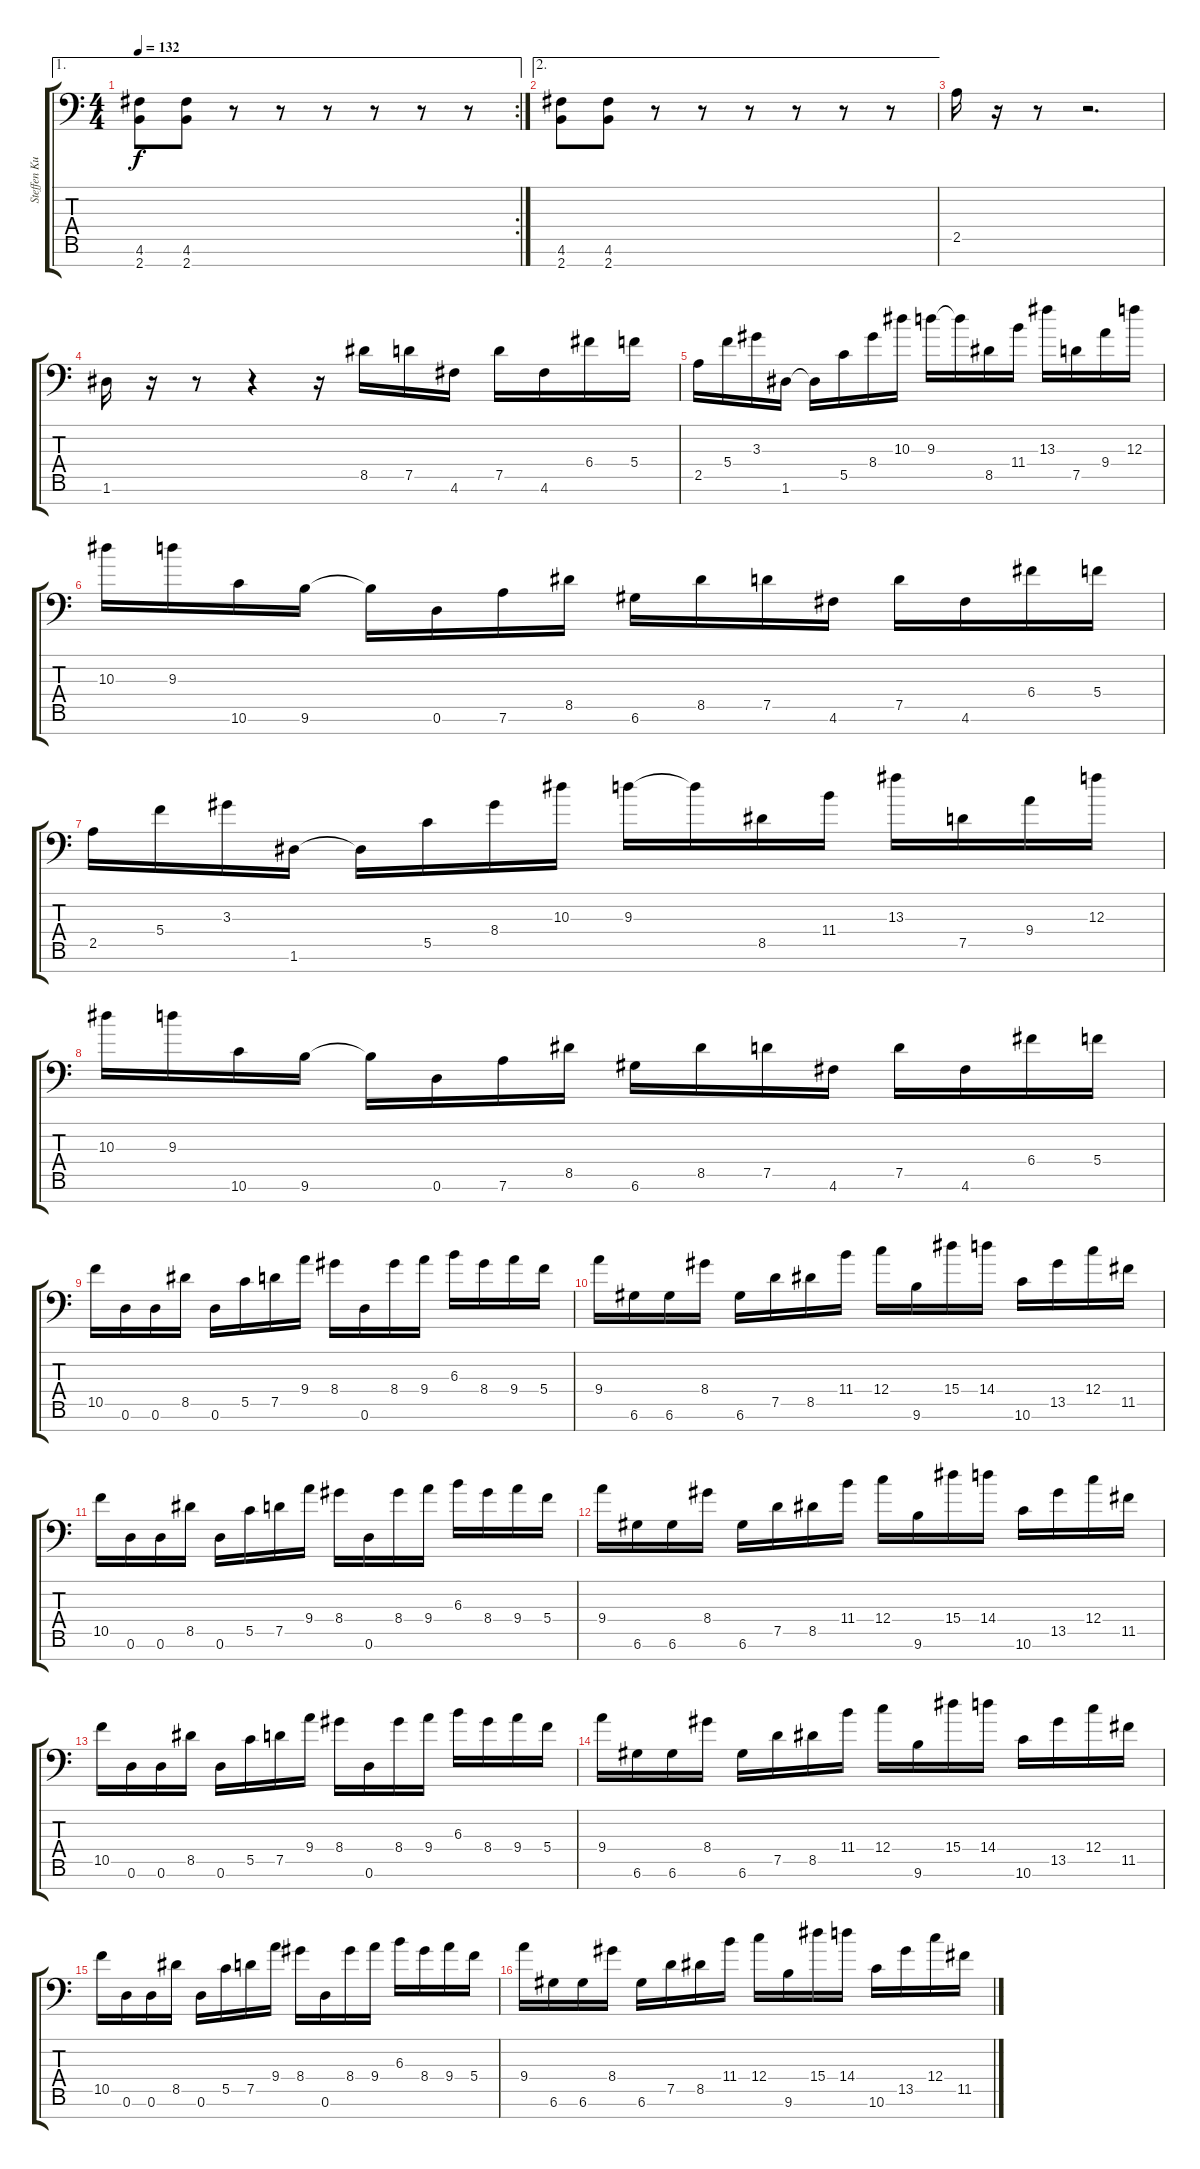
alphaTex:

\track ("Steffen Kummerer" "Steffen Ku") {instrument distortionguitar}
\staff {score tabs}
\tuning (D4 A3 F3 C3 G2 D2 A1) {hide}
\ae 1
\rc 2
\ts (4 4)
\tempo 132
\clef f4
\ks c
(4.6 2.7).8{dy f} (4.6 2.7).8 r.8 r.8 r.8 r.8 r.8 r.8 |
\ae 2
(4.6 2.7).8 (4.6 2.7).8 r.8 r.8 r.8 r.8 r.8 r.8 |
2.5.16 r.16 r.8 r.2{d} |
1.6.16 r.16 r.8 r.4 r.16 8.5.16 7.5.16 4.6.16 7.5.16 4.6.16 6.4.16 5.4.16 |
2.5.16 5.4.16 3.3.16 1.6.16 1.6{t}.16 5.5.16 8.4.16 10.3.16 9.3.16 9.3{t}.16 8.5.16 11.4.16 13.3.16 7.5.16 9.4.16 12.3.16 |
10.3.16 9.3.16 10.6.16 9.6.16 9.6{t}.16 0.6.16 7.6.16 8.5.16 6.6.16 8.5.16 7.5.16 4.6.16 7.5.16 4.6.16 6.4.16 5.4.16 |
2.5.16 5.4.16 3.3.16 1.6.16 1.6{t}.16 5.5.16 8.4.16 10.3.16 9.3.16 9.3{t}.16 8.5.16 11.4.16 13.3.16 7.5.16 9.4.16 12.3.16 |
10.3.16 9.3.16 10.6.16 9.6.16 9.6{t}.16 0.6.16 7.6.16 8.5.16 6.6.16 8.5.16 7.5.16 4.6.16 7.5.16 4.6.16 6.4.16 5.4.16 |
10.5.16 0.6.16 0.6.16 8.5.16 0.6.16 5.5.16 7.5.16 9.4.16 8.4.16 0.6.16 8.4.16 9.4.16 6.3.16 8.4.16 9.4.16 5.4.16 |
9.4.16 6.6.16 6.6.16 8.4.16 6.6.16 7.5.16 8.5.16 11.4.16 12.4.16 9.6.16 15.4.16 14.4.16 10.6.16 13.5.16 12.4.16 11.5.16 |
10.5.16 0.6.16 0.6.16 8.5.16 0.6.16 5.5.16 7.5.16 9.4.16 8.4.16 0.6.16 8.4.16 9.4.16 6.3.16 8.4.16 9.4.16 5.4.16 |
9.4.16 6.6.16 6.6.16 8.4.16 6.6.16 7.5.16 8.5.16 11.4.16 12.4.16 9.6.16 15.4.16 14.4.16 10.6.16 13.5.16 12.4.16 11.5.16 |
10.5.16 0.6.16 0.6.16 8.5.16 0.6.16 5.5.16 7.5.16 9.4.16 8.4.16 0.6.16 8.4.16 9.4.16 6.3.16 8.4.16 9.4.16 5.4.16 |
9.4.16 6.6.16 6.6.16 8.4.16 6.6.16 7.5.16 8.5.16 11.4.16 12.4.16 9.6.16 15.4.16 14.4.16 10.6.16 13.5.16 12.4.16 11.5.16 |
10.5.16 0.6.16 0.6.16 8.5.16 0.6.16 5.5.16 7.5.16 9.4.16 8.4.16 0.6.16 8.4.16 9.4.16 6.3.16 8.4.16 9.4.16 5.4.16 |
9.4.16 6.6.16 6.6.16 8.4.16 6.6.16 7.5.16 8.5.16 11.4.16 12.4.16 9.6.16 15.4.16 14.4.16 10.6.16 13.5.16 12.4.16 11.5.16
